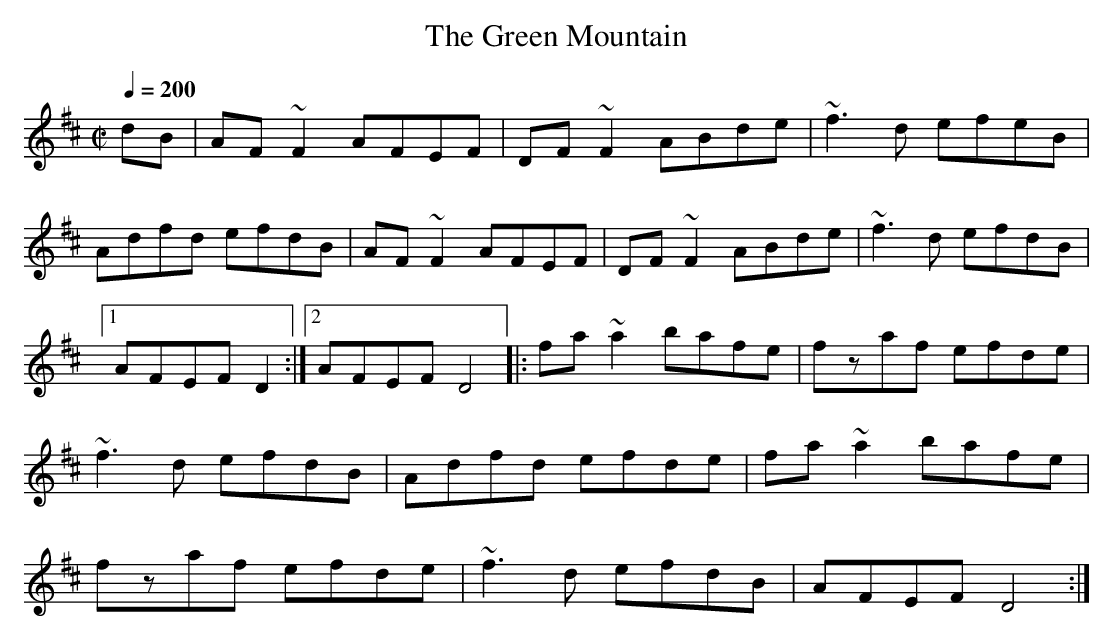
X:1
T:Green Mountain, The
M:C|
Q:1/4=200
K:D
dB|AF~F2 AFEF|DF~F2 ABde|~f3d efeB|Adfd efdB|\
AF~F2 AFEF|DF~F2 ABde|~f3d efdB|1 AFEF D2:|2 AFEF D4|:\
fa~a2 bafe|fzaf efde|~f3d efdB|Adfd efde|\
fa~a2 bafe|fzaf efde|~f3d efdB|AFEF D4:|
